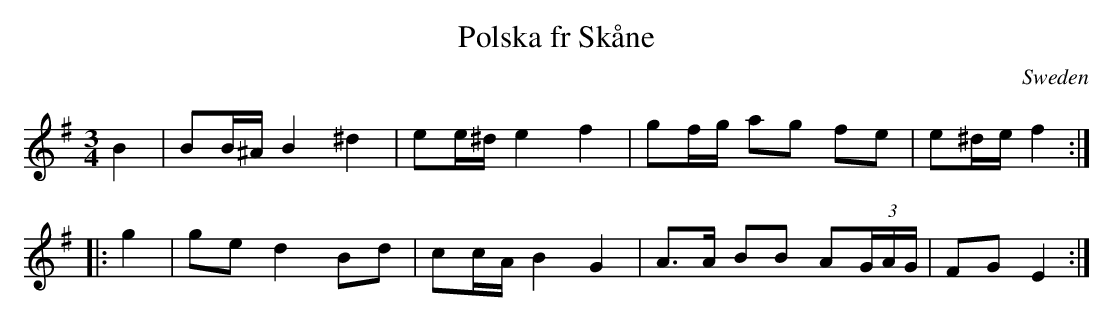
X:1
T:Polska fr Skåne
M:3/4
O:Sweden
K:E minor
B2|\
BB/^A/ B2^d2|ee/^d/ e2f2|gf/g/ ag fe|e^d/e/ f2::
g2|\
ge d2 Bd|cc/A/ B2G2|A>A BB A(3G/A/G/|FG E2:|
